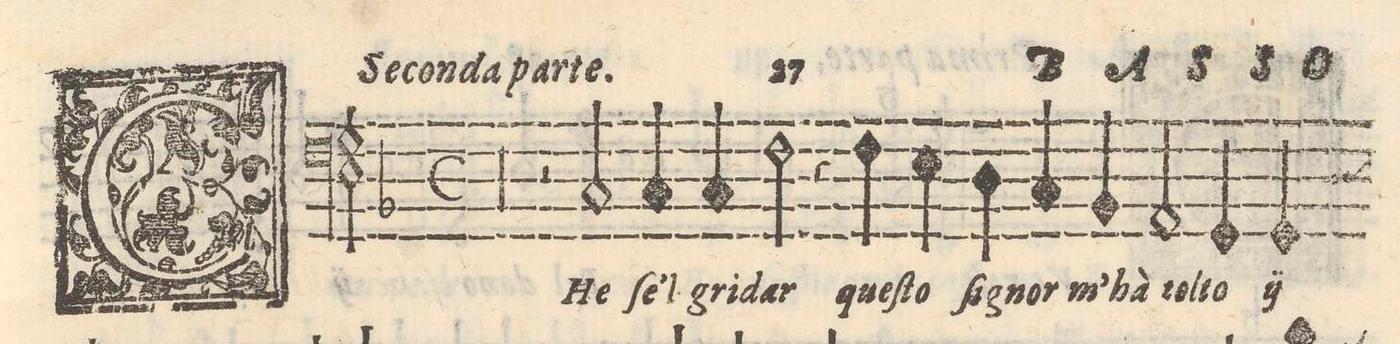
**kern	**text
*I"BASSO	*
*clefF4	*
*k[b-]	*
*met(C)	*
*M2/1	*
00r	.
=2-	=2-
=3-	=3-
2r	.
2C/	CHe
4C/	ſe'l
4C/	gri-
2F\	-dar
=4-	=4-
4r	.
4F\	queſ-
4E\	-to
4D/	ſi-
4C/	-gnor
4BB-/	m'hà
2AA/	tol-
=5-	=5-
4GG/	-to
*	*ij
4GG/	que-
*-	*-
